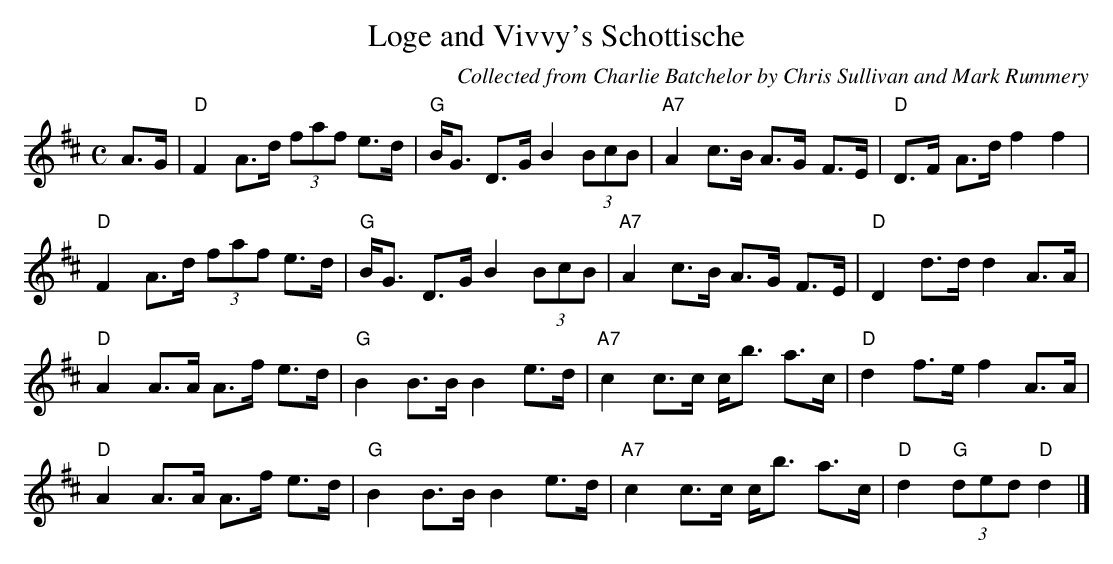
X:1
T:Loge and Vivvy's Schottische
M:C
L:1/8
C:Collected from Charlie Batchelor by Chris Sullivan and Mark Rummery
K:D
A>G|"D"F2A>d (3faf e>d|"G"B<G D>GB2(3BcB|"A7"A2c>B A>G- F>E|"D"D>F- A>d f2f2|
"D"F2A>d (3faf e>d|"G"B<G D>GB2(3BcB|"A7"A2c>B A>G- F>E|"D"D2d>d d2 A>A|
"D"A2 A>A A>f e>d|"G"B2 B>BB2 e>d|"A7"c2c>c c<b a>c|"D"d2f>e f2A>A|
"D"A2 A>A A>f e>d|"G"B2 B>BB2 e>d|"A7"c2c>c c<b a>c|"D"d2"G"(3ded "D"d2|]
